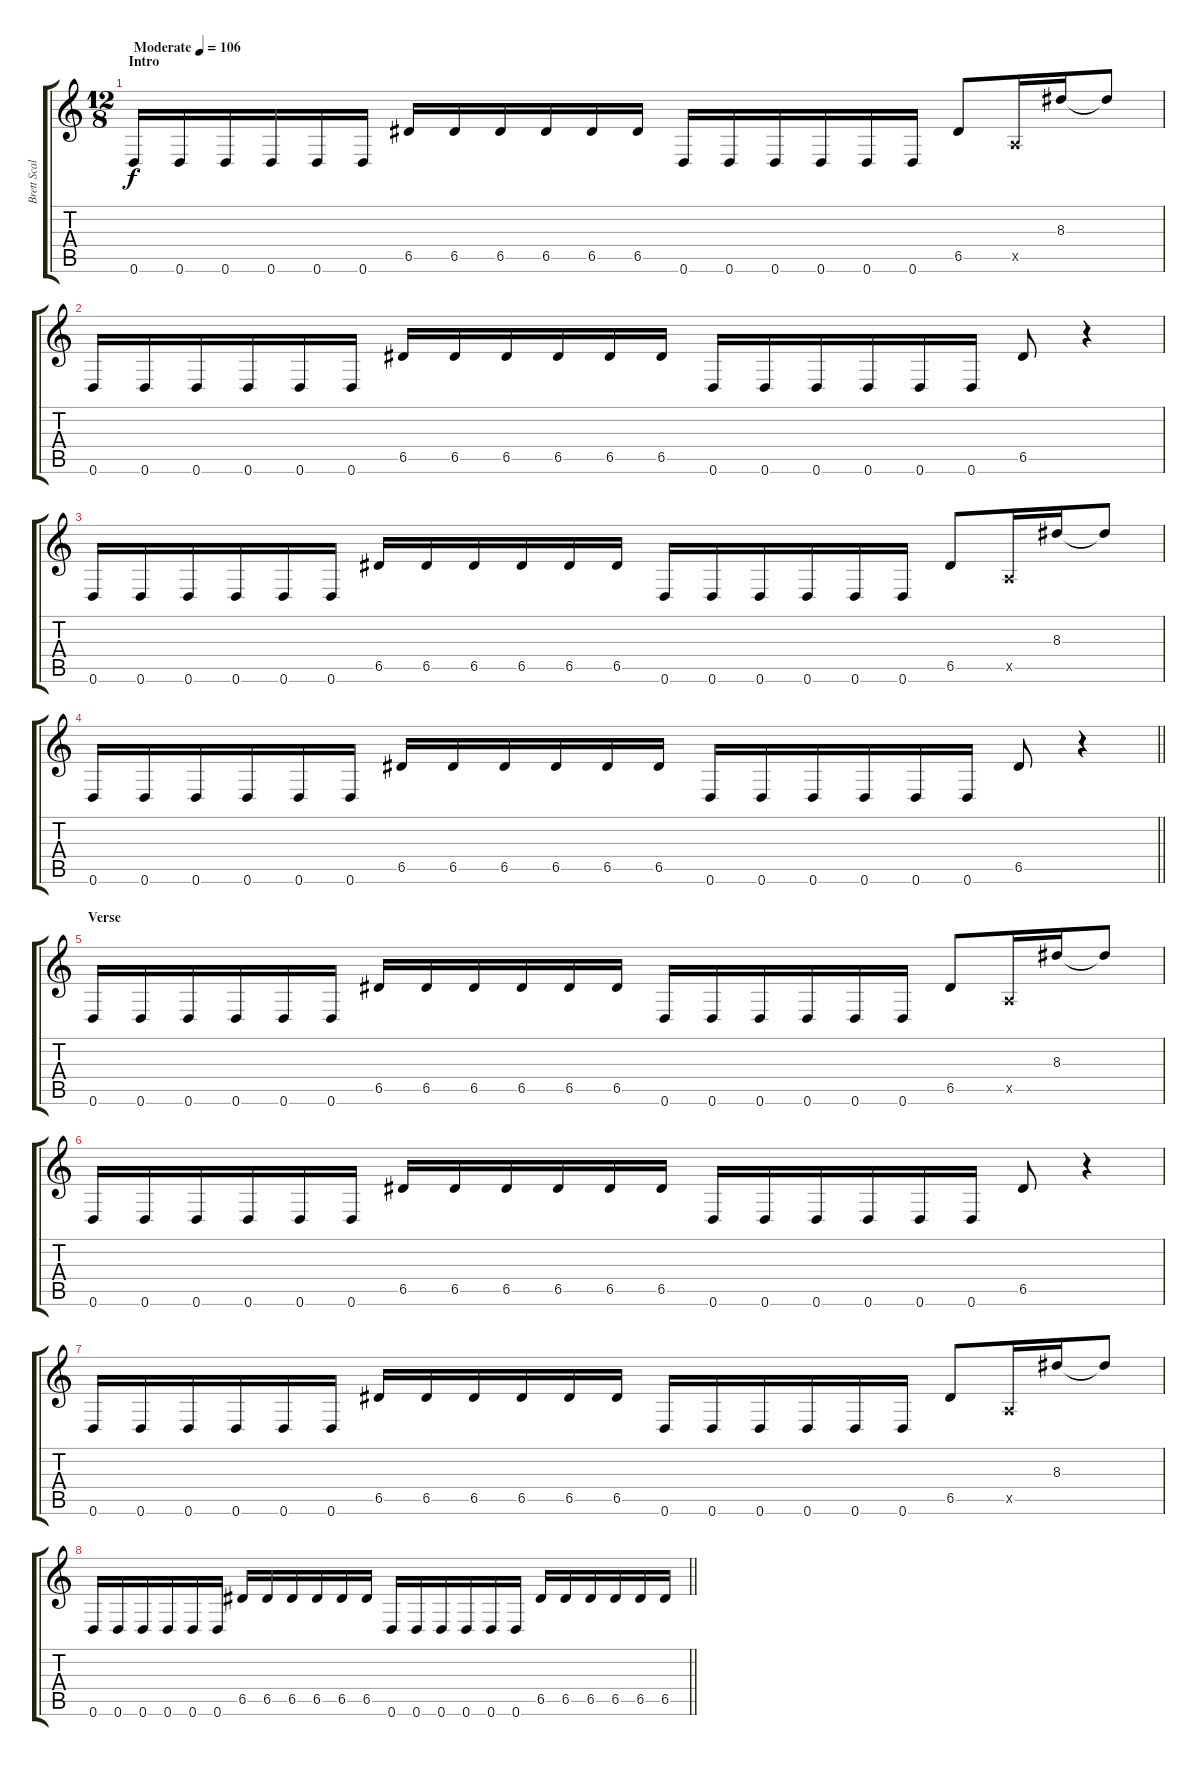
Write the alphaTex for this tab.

\track ("Brett Scallions (Rhythm Guitar)" "Brett Scal") {instrument distortionguitar}
\staff {score tabs}
\tuning (E4 B3 G3 D3 A2 D2) {hide}
\ts (12 8)
\section ("" "Intro")
\tempo (106 "Moderate")
\clef g2
\ks c
0.6.16{dy f instrument distortionguitar} 0.6.16 0.6.16 0.6.16 0.6.16 0.6.16 6.5.16 6.5.16 6.5.16 6.5.16 6.5.16 6.5.16 0.6.16 0.6.16 0.6.16 0.6.16 0.6.16 0.6.16 6.5.8 0.5{x}.16 8.3.16 8.3{t}.8 |
0.6.16 0.6.16 0.6.16 0.6.16 0.6.16 0.6.16 6.5.16 6.5.16 6.5.16 6.5.16 6.5.16 6.5.16 0.6.16 0.6.16 0.6.16 0.6.16 0.6.16 0.6.16 6.5.8 r.4 |
0.6.16 0.6.16 0.6.16 0.6.16 0.6.16 0.6.16 6.5.16 6.5.16 6.5.16 6.5.16 6.5.16 6.5.16 0.6.16 0.6.16 0.6.16 0.6.16 0.6.16 0.6.16 6.5.8 0.5{x}.16 8.3.16 8.3{t}.8 |
\barLineRight lightlight
0.6.16 0.6.16 0.6.16 0.6.16 0.6.16 0.6.16 6.5.16 6.5.16 6.5.16 6.5.16 6.5.16 6.5.16 0.6.16 0.6.16 0.6.16 0.6.16 0.6.16 0.6.16 6.5.8 r.4 |
\section ("" "Verse")
0.6.16 0.6.16 0.6.16 0.6.16 0.6.16 0.6.16 6.5.16 6.5.16 6.5.16 6.5.16 6.5.16 6.5.16 0.6.16 0.6.16 0.6.16 0.6.16 0.6.16 0.6.16 6.5.8 0.5{x}.16 8.3.16 8.3{t}.8 |
0.6.16 0.6.16 0.6.16 0.6.16 0.6.16 0.6.16 6.5.16 6.5.16 6.5.16 6.5.16 6.5.16 6.5.16 0.6.16 0.6.16 0.6.16 0.6.16 0.6.16 0.6.16 6.5.8 r.4 |
0.6.16 0.6.16 0.6.16 0.6.16 0.6.16 0.6.16 6.5.16 6.5.16 6.5.16 6.5.16 6.5.16 6.5.16 0.6.16 0.6.16 0.6.16 0.6.16 0.6.16 0.6.16 6.5.8 0.5{x}.16 8.3.16 8.3{t}.8 |
\barLineRight lightlight
0.6.16 0.6.16 0.6.16 0.6.16 0.6.16 0.6.16 6.5.16 6.5.16 6.5.16 6.5.16 6.5.16 6.5.16 0.6.16 0.6.16 0.6.16 0.6.16 0.6.16 0.6.16 6.5.16 6.5.16 6.5.16 6.5.16 6.5.16 6.5.16
